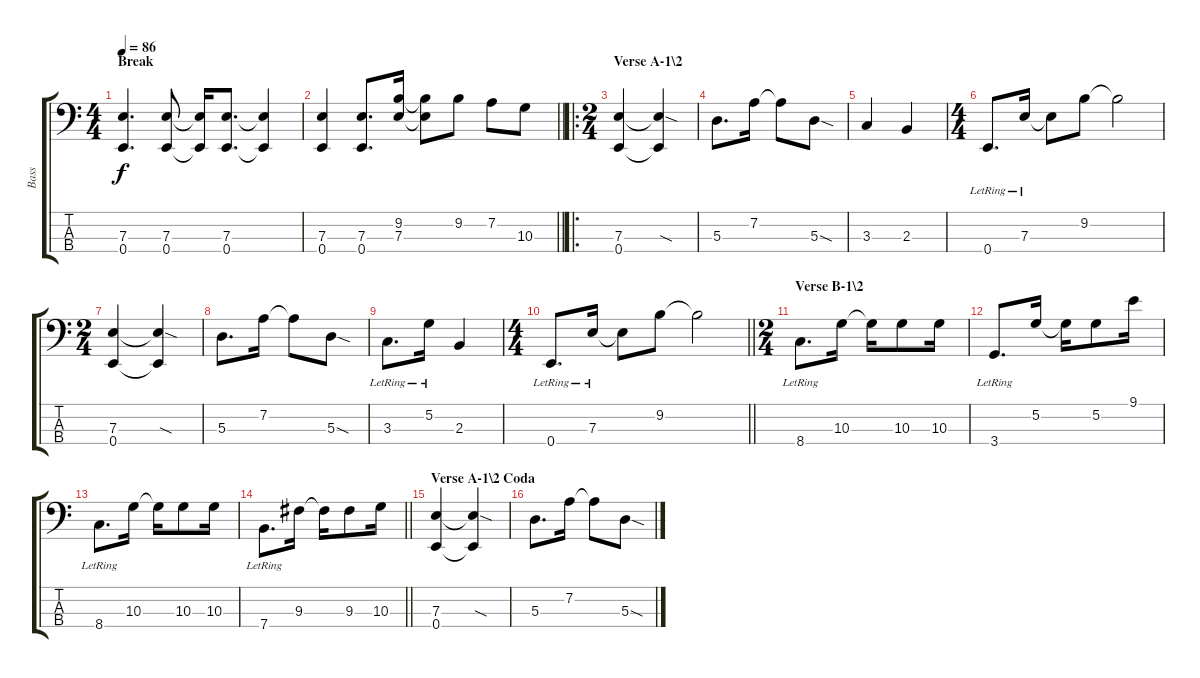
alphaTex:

\track ("Bass" "Bass") {instrument electricbasspick}
\staff {score tabs}
\tuning (G2 D2 A1 E1) {hide}
\ts (4 4)
\section ("" "Break")
\tempo 86
\clef f4
\ks c
(7.3 0.4).4{d dy f} (7.3 0.4).8 (7.3{t} 0.4{t}).16 (7.3 0.4).8{d} (7.3{t} 0.4{t}).4 |
\barLineRight lightlight
(7.3 0.4).4 (7.3 0.4).8{d} (9.2 7.3).16 (9.2{t} 7.3{t}).8 9.2.8 7.2.8 10.3.8 |
\ro
\ts (2 4)
\section ("" "Verse A-1\\2")
(7.3 0.4).4 (7.3{sod t} 0.4{t}).4 |
5.3.8{d} 7.2.16 7.2{t}.8 5.3{sod}.8 |
3.3.4 2.3.4 |
\ts (4 4)
0.4{lr}.8{d} 7.3{lr}.16 7.3{t}.8 9.2.8 9.2{t}.2 |
\ts (2 4)
(7.3 0.4).4 (7.3{sod t} 0.4{t}).4 |
5.3.8{d} 7.2.16 7.2{t}.8 5.3{sod}.8 |
3.3{lr}.8{d} 5.2{lr}.16 2.3.4 |
\ts (4 4)
\barLineRight lightlight
0.4{lr}.8{d} 7.3{lr}.16 7.3{t}.8 9.2.8 9.2{t}.2 |
\ts (2 4)
\section ("" "Verse B-1\\2")
8.4{lr}.8{d} 10.3.16 10.3{t}.16 10.3.8 10.3.16 |
3.4{lr}.8{d} 5.2.16 5.2{t}.16 5.2.8 9.1.16 |
8.4{lr}.8{d} 10.3.16 10.3{t}.16 10.3.8 10.3.16 |
\barLineRight lightlight
7.4{lr}.8{d} 9.3.16 9.3{t}.16 9.3.8 10.3.16 |
\section ("" "Verse A-1\\2 Coda")
(7.3 0.4).4 (7.3{sod t} 0.4{t}).4 |
5.3.8{d} 7.2.16 7.2{t}.8 5.3{sod}.8
